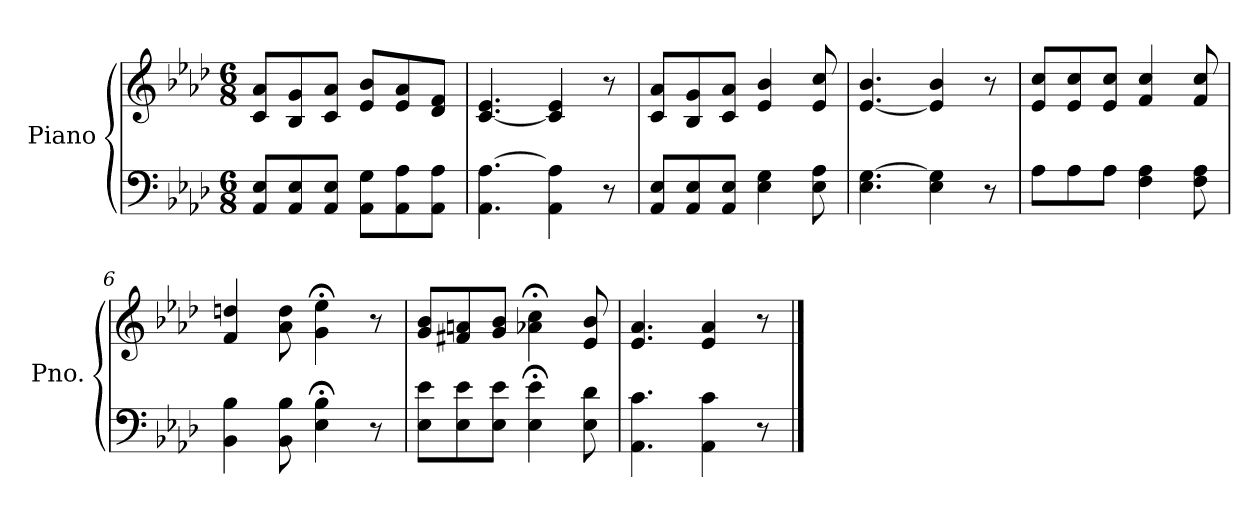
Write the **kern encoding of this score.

**kern	**kern
*part1	*part1
*staff2	*staff1
*I"Piano	*
*I'Pno.	*
*clefF4	*clefG2
*k[b-e-a-d-]	*k[b-e-a-d-]
*M6/8	*M6/8
=1	=1
8AA-/ 8E-/L	8c/ 8a-/L
8AA-/ 8E-/	8B-/ 8g/
8AA-/ 8E-/J	8c/ 8a-/J
8AA-\ 8G\L	8e-/ 8b-/L
8AA-\ 8A-\	8e-/ 8a-/
8AA-\ 8A-\J	8d-/ 8f/J
=2	=2
4.AA-\ [4.A-\	[4.c/ 4.e-/
4AA-\ 4A-\]	4c/] 4e-/
8r	8r
=3	=3
8AA-/ 8E-/L	8c/ 8a-/L
8AA-/ 8E-/	8B-/ 8g/
8AA-/ 8E-/J	8c/ 8a-/J
4E-\ 4G\	4e-/ 4b-/
8E-\ 8A-\	8e-/ 8cc/
=4	=4
4.E-\ [4.G\	[4.e-/ 4.b-/
4E-\ 4G\]	4e-/] 4b-/
8r	8r
!!LO:LB:g=z
=5	=5
8A-\L	8e-/ 8cc/L
8A-\	8e-/ 8cc/
8A-\J	8e-/ 8cc/J
4F\ 4A-\	4f/ 4cc/
8F\ 8A-\	8f/ 8cc/
=6	=6
4BB-\ 4B-\	4f/ 4ddn/
8BB-\ 8B-\	8a-\ 8dd\
4E-\;< 4B-\;<	4g\;< 4ee-\;<
8r	8r
=7	=7
8E-\ 8e-\L	8g/ 8b-/L
8E-\ 8e-\	8f#X/ 8an/
8E-\ 8e-\J	8g/ 8b-/J
4E-\; 4e-\;	4a-X\;< 4cc\;<
8E-\ 8d-\	8e-/ 8b-/
=8	=8
4.AA-\ 4.c\	4.e-/ 4.a-/
4AA-\ 4c\	4e-/ 4a-/
8r	8r
==	==
*-	*-
